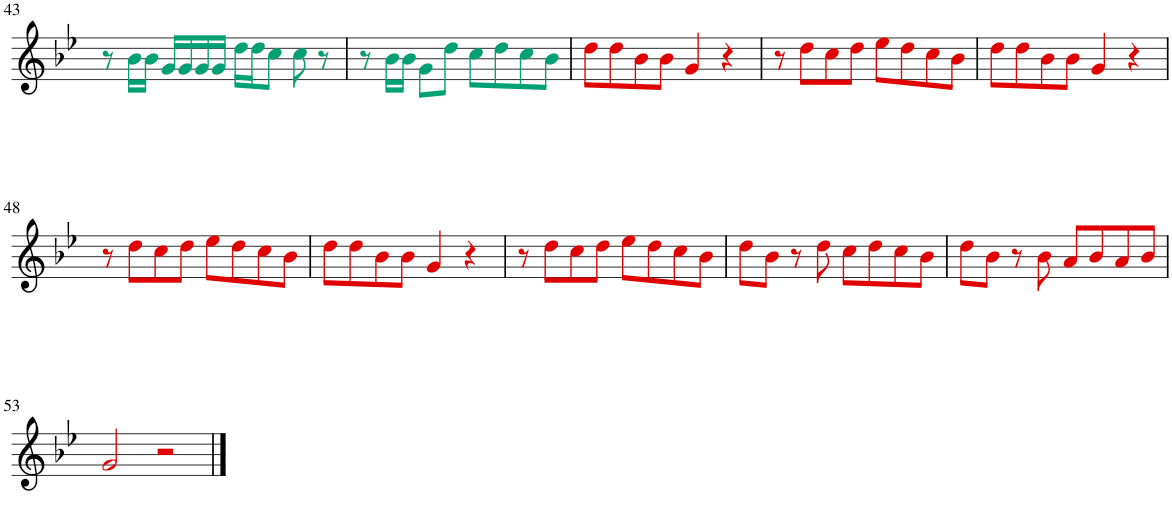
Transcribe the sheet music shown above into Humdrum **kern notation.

**kern
*part1
*staff1
*I"Flauta 1
*I'Fl.1
!!LO:PB:g=z
*clefG2
*k[b-e-]
*M4/4
=43
8r
16b-i\LL
16b-i\JJ
16gi/LL
16gi/
16gi/
16gi/JJ
16ddi\LL
16ddi\J
8cci\J
8cci\
8r
=44
8r
16b-i\LL
16b-i\JJ
8gi\L
8ddi\J
8cci\L
8ddi\
8cci\
8b-i\J
=45
8ddj\L
8ddj\
8b-j\
8b-j\J
4gj/
4r
=46
8r
8ddj\L
8ccj\
8ddj\J
8ee-j\L
8ddj\
8ccj\
8b-j\J
=47
8ddj\L
8ddj\
8b-j\
8b-j\J
4gj/
4r
!!LO:LB:g=z
=48
8r
8ddj\L
8ccj\
8ddj\J
8ee-j\L
8ddj\
8ccj\
8b-j\J
=49
8ddj\L
8ddj\
8b-j\
8b-j\J
4gj/
4r
=50
8r
8ddj\L
8ccj\
8ddj\J
8ee-j\L
8ddj\
8ccj\
8b-j\J
=51
8ddj\L
8b-j\J
8r
8ddj\
8ccj\L
8ddj\
8ccj\
8b-j\J
=52
8ddj\L
8b-j\J
8r
8b-j\
8aj/L
8b-j/
8aj/
8b-j/J
!!LO:LB:g=z
=53
2gj/
2r
==
*-
